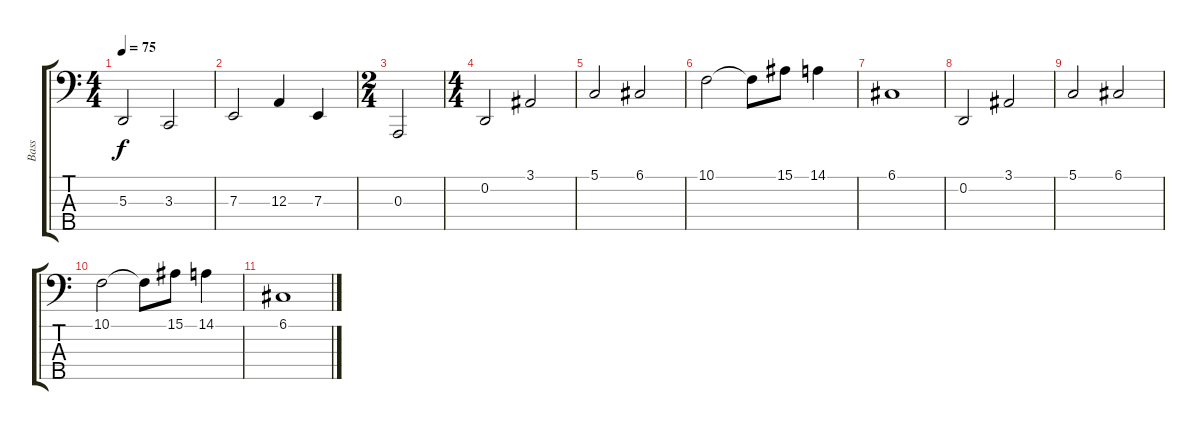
\track ("Bass" "Bass") {instrument acousticgrandpiano}
\staff {score tabs}
\tuning (G2 D2 A1 E1 B0) {hide}
\ts (4 4)
\tempo 75
\clef f4
\ks c
5.3.2{dy f} 3.3.2 |
7.3.2 12.3.4 7.3.4 |
\ts (2 4)
0.3.2 |
\ts (4 4)
0.2.2 3.1.2 |
5.1.2 6.1.2 |
10.1.2 10.1{t}.8 15.1.8 14.1.4 |
6.1.1 |
0.2.2 3.1.2 |
5.1.2 6.1.2 |
10.1.2 10.1{t}.8 15.1.8 14.1.4 |
6.1.1
